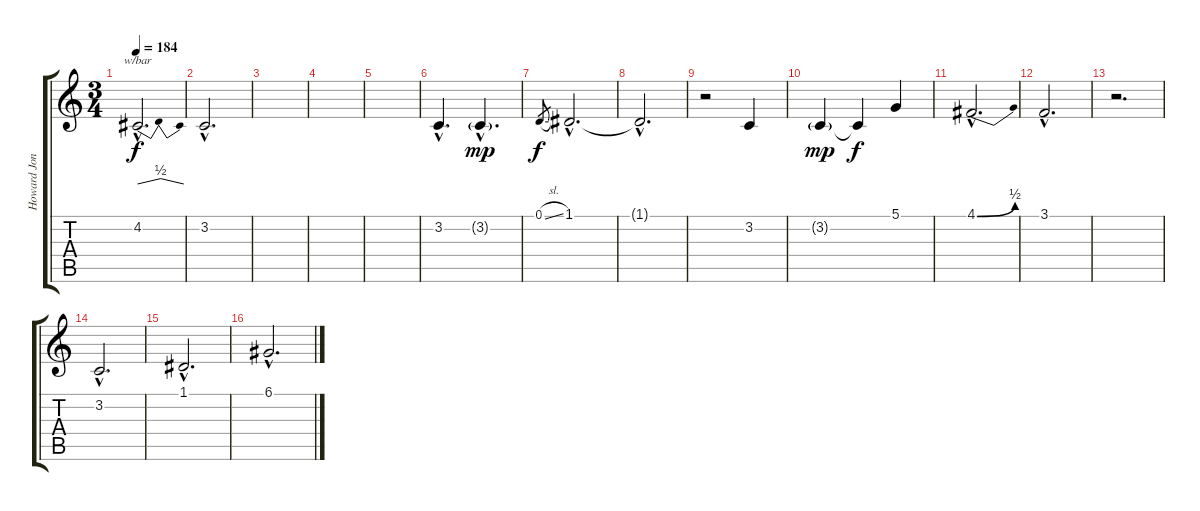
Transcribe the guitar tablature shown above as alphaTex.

\track ("Howard Jones" "Howard Jon") {instrument oboe}
\staff {score tabs}
\tuning (D4 A3 F3 C3 G2 C2) {hide}
\ts (3 4)
\tempo 184
\clef g2
\ks c
4.2{hac}.2{d tbe (dip default 0 0 30 2 60 0) dy f} |
3.2{hac}.2{d} |
|
|
|
3.2{hac}.4{d} 3.2{g hac}.4{d dy mp} |
0.1{sl}.8{gr dy f} 1.1{hac}.2{d} |
1.1{hac t}.2{d} |
r.2 3.2.4 |
3.2{g}.4{dy mp} 3.2{t}.4{dy f} 5.1.4 |
4.1{be (bend 0 0 60 2) hac}.2{d} |
3.1{hac}.2{d} |
r.2{d} |
3.2{hac}.2{d} |
1.1{hac}.2{d} |
6.1{hac}.2{d}
